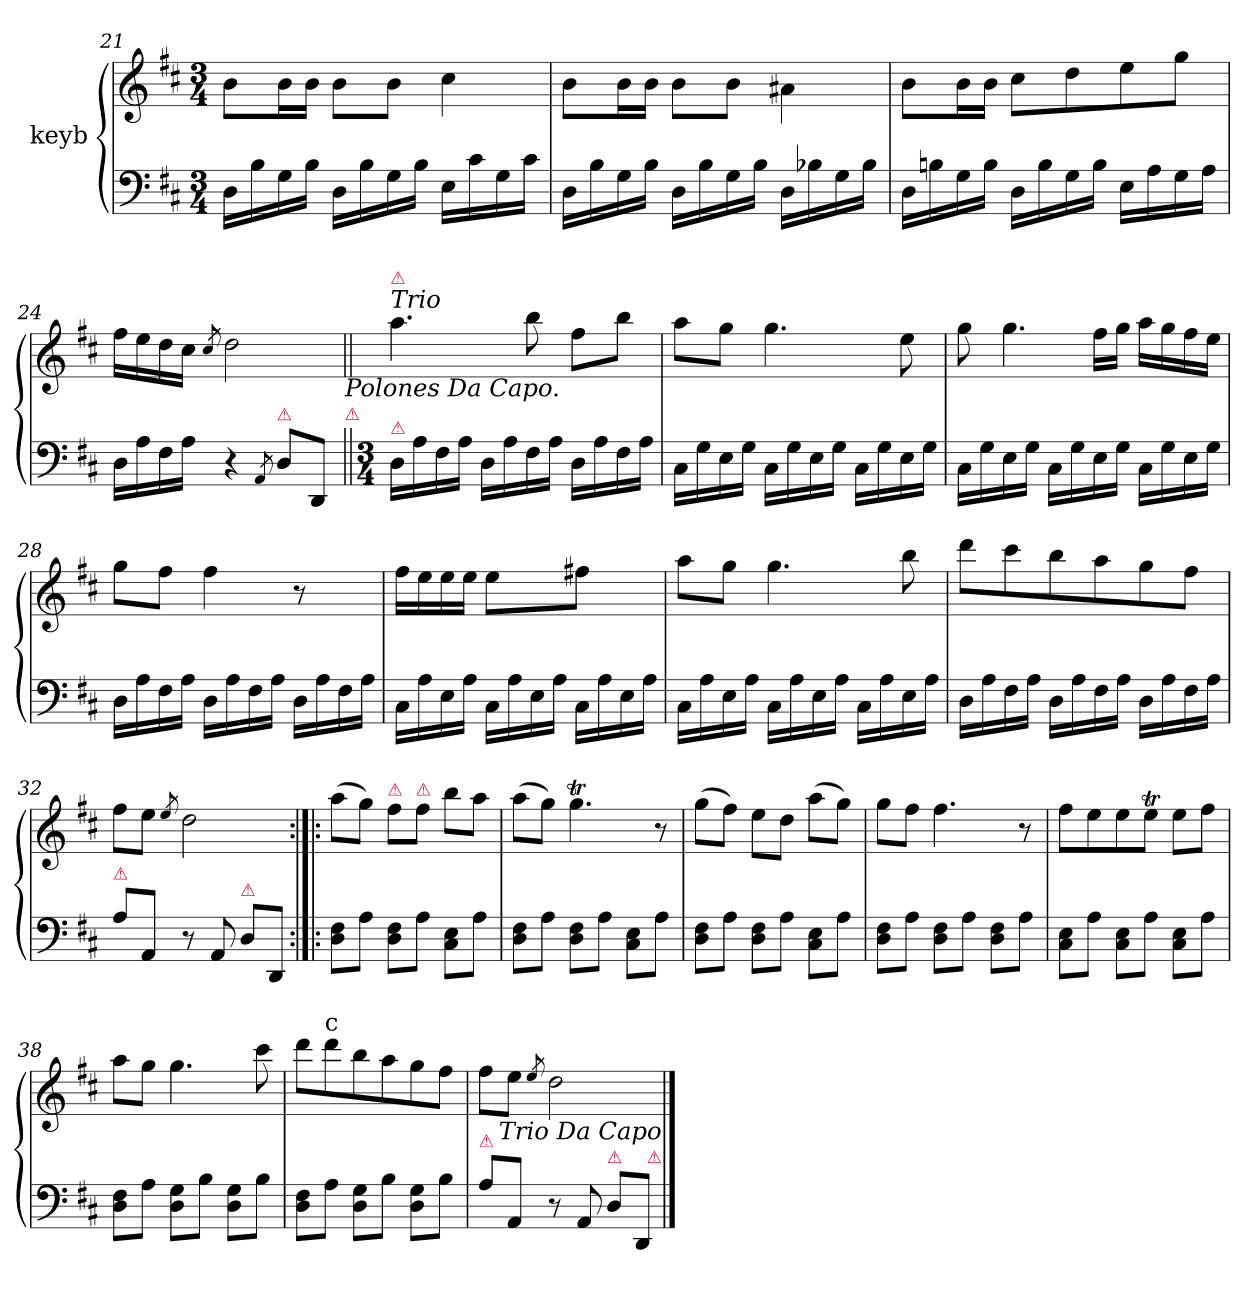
**kern	**kern
*part2	*part1
*staff2	*staff1
*I"keyb	*
*clefF4	*clefG2
*k[f#c#]	*k[f#c#]
*D:	*D:
*M3/4	*M3/4
=21	=21
16D\LL	8b\L
16B\	.
16G\	16b\L
16B\JJ	16b\JJ
16D\LL	8b\L
16B\	.
16G\	8b\J
16B\JJ	.
16E\LL	4cc#\
16c#\	.
16G\	.
16c#\JJ	.
=22	=22
16D\LL	8b\L
16B\	.
16G\	16b\L
16B\JJ	16b\JJ
16D\LL	8b\L
16B\	.
16G\	8b\J
16B\JJ	.
16D\LL	4a#X\
16B-X\	.
16G\	.
16B-\JJ	.
=23	=23
16D\LL	8b\L
16Bn\	.
16G\	16b\L
16B\JJ	16b\JJ
16D\LL	8cc#\L
16B\	.
16G\	8dd\
16B\JJ	.
16E\LL	8ee\
16A\	.
16G\	8gg\J
16A\JJ	.
=24	=24
16D\LL	16ff#\LL
16A\	16ee\
16F#\	16dd\
16A\JJ	16cc#\JJ
.	8qcc#/
4r	2dd\
8qAA/	.
!LO:TX:a:color=crimson:t=⚠	!
8D\L	.
8DD/J	.
!	!LO:TX:b:i:t=Polones Da Capo.
!	!LO:TX:b:color=crimson:t=⚠
=25||	=25||
*M3/4	*
!	!LO:TX:a:i:t=Trio
!	!LO:TX:a:color=crimson:t=⚠
!LO:TX:a:color=crimson:t=⚠	!
16D\LL	4.aa\
16A\	.
16F#\	.
16A\JJ	.
16D\LL	.
16A\	.
16F#\	8bb\
16A\JJ	.
16D\LL	8ff#\L
16A\	.
16F#\	8bb\J
16A\JJ	.
=26	=26
16C#\LL	8aa\L
16G\	.
16E\	8gg\J
16G\JJ	.
16C#\LL	4.gg\
16G\	.
16E\	.
16G\JJ	.
16C#\LL	.
16G\	.
16E\	8ee\
16G\JJ	.
=27	=27
16C#\LL	8gg\
16G\	.
!	!LO:N:vis=4.
16E\	4gg\
16G\JJ	.
16C#\LL	.
16G\	.
16E\	16ff#\LL
16G\JJ	16gg\JJ
16C#\LL	16aa\LL
16G\	16gg\
16E\	16ff#\
16G\JJ	16ee\JJ
=28	=28
16D\LL	8gg\L
16A\	.
16F#\	8ff#\J
16A\JJ	.
16D\LL	4ff#\
16A\	.
16F#\	.
16A\JJ	.
!	!LO:N:vis=8
16D\LL	4r
16A\	.
16F#\	.
16A\JJ	.
=29	=29
16C#\LL	16ff#\LL
16A\	16ee\
16E\	16ee\
16A\JJ	16ee\JJ
!	!LO:N:vis=8
16C#\LL	4ee\L
16A\	.
16E\	.
16A\JJ	.
!	!LO:N:vis=8
16C#\LL	4ff#X\J
16A\	.
16E\	.
16A\JJ	.
=30	=30
16C#\LL	8aa\L
16A\	.
16E\	8gg\J
16A\JJ	.
16C#\LL	4.gg\
16A\	.
16E\	.
16A\JJ	.
16C#\LL	.
16A\	.
16E\	8bb\
16A\JJ	.
=31	=31
16D\LL	8ddd\L
16A\	.
16F#\	8ccc#\
16A\JJ	.
16D\LL	8bb\
16A\	.
16F#\	8aa\
16A\JJ	.
16D\LL	8gg\
16A\	.
16F#\	8ff#\J
16A\JJ	.
=32	=32
!LO:TX:a:color=crimson:t=⚠	!
8A\L	8ff#\L
8AA/J	8ee\J
.	8qee/
8r	2dd\
8AA/	.
!LO:TX:a:color=crimson:t=⚠	!
8D\L	.
8DD/J	.
=33:|!|:	=33:|!|:
8D\ 8F#\L	(>8aa\L
8A\J	8gg\J)
!	!LO:TX:a:color=crimson:t=⚠
8D\ 8F#\L	8ff#\L
!	!LO:TX:a:color=crimson:t=⚠
8A\J	8ff#\J
8C#\ 8E\L	8bb\L
8A\J	8aa\J
=34	=34
8D\ 8F#\L	(>8aa\L
8A\J	8gg\J)
8D\ 8F#\L	4.ggT\
8A\J	.
8C#\ 8E\L	.
8A\J	8r
=35	=35
8D\ 8F#\L	(>8gg\L
8A\J	8ff#\J)
8D\ 8F#\L	8ee\L
8A\J	8dd\J
8C#\ 8E\L	(>8aa\L
8A\J	8gg\J)
=36	=36
8D\ 8F#\L	8gg\L
8A\J	8ff#\J
8D\ 8F#\L	4.ff#\
8A\J	.
8D\ 8F#\L	.
8A\J	8r
=37	=37
8C#\ 8E\L	8ff#\L
8A\J	8ee\
8C#\ 8E\L	8ee\
8A\J	8eeT\J
8C#\ 8E\L	8ee\L
8A\J	8ff#\J
=38	=38
8D\ 8F#\L	8aa\L
8A\J	8gg\J
8D\ 8G\L	4.gg\
8B\J	.
8D\ 8G\L	.
8B\J	8ccc#\
=39	=39
8D\ 8F#\L	8ddd\L
!	!LO:TX:a:t=c
8A\J	8ddd\
8D\ 8G\L	8bb\
8B\J	8aa\
8D\ 8G\L	8gg\
8B\J	8ff#\J
=40	=40
!LO:TX:a:color=crimson:t=⚠	!
8A\L	8ff#\L
8AA/J	8ee\J
.	8qee/
8r	2dd\
8AA/	.
!LO:TX:a:color=crimson:t=⚠	!
8D\L	.
8DD/J	.
!	!LO:TX:b:i:t=Trio Da Capo
!	!LO:TX:b:color=crimson:t=⚠
==	==
*-	*-
